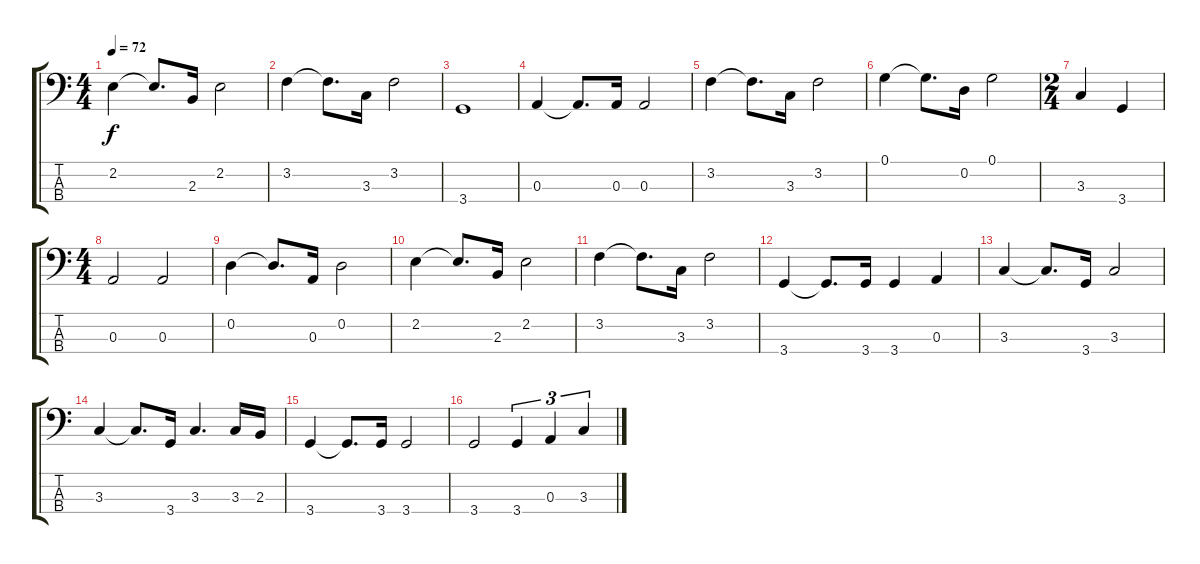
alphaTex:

\track "" {instrument electricbassfinger}
\staff {score tabs}
\tuning (G2 D2 A1 E1) {hide}
\ts (4 4)
\tempo 72
\clef f4
\ks c
2.2.4{dy f} 2.2{t}.8{d} 2.3.16 2.2.2 |
3.2.4 3.2{t}.8{d} 3.3.16 3.2.2 |
3.4.1 |
0.3.4 0.3{t}.8{d} 0.3.16 0.3.2 |
3.2.4 3.2{t}.8{d} 3.3.16 3.2.2 |
0.1.4 0.1{t}.8{d} 0.2.16 0.1.2 |
\ts (2 4)
3.3.4 3.4.4 |
\ts (4 4)
0.3.2 0.3.2 |
0.2.4 0.2{t}.8{d} 0.3.16 0.2.2 |
2.2.4 2.2{t}.8{d} 2.3.16 2.2.2 |
3.2.4 3.2{t}.8{d} 3.3.16 3.2.2 |
3.4.4 3.4{t}.8{d} 3.4.16 3.4.4 0.3.4 |
3.3.4 3.3{t}.8{d} 3.4.16 3.3.2 |
3.3.4 3.3{t}.8{d} 3.4.16 3.3.4{d} 3.3.16 2.3.16 |
3.4.4 3.4{t}.8{d} 3.4.16 3.4.2 |
3.4.2 3.4.4{tu (3 2)} 0.3.4{tu (3 2)} 3.3.4{tu (3 2)}
